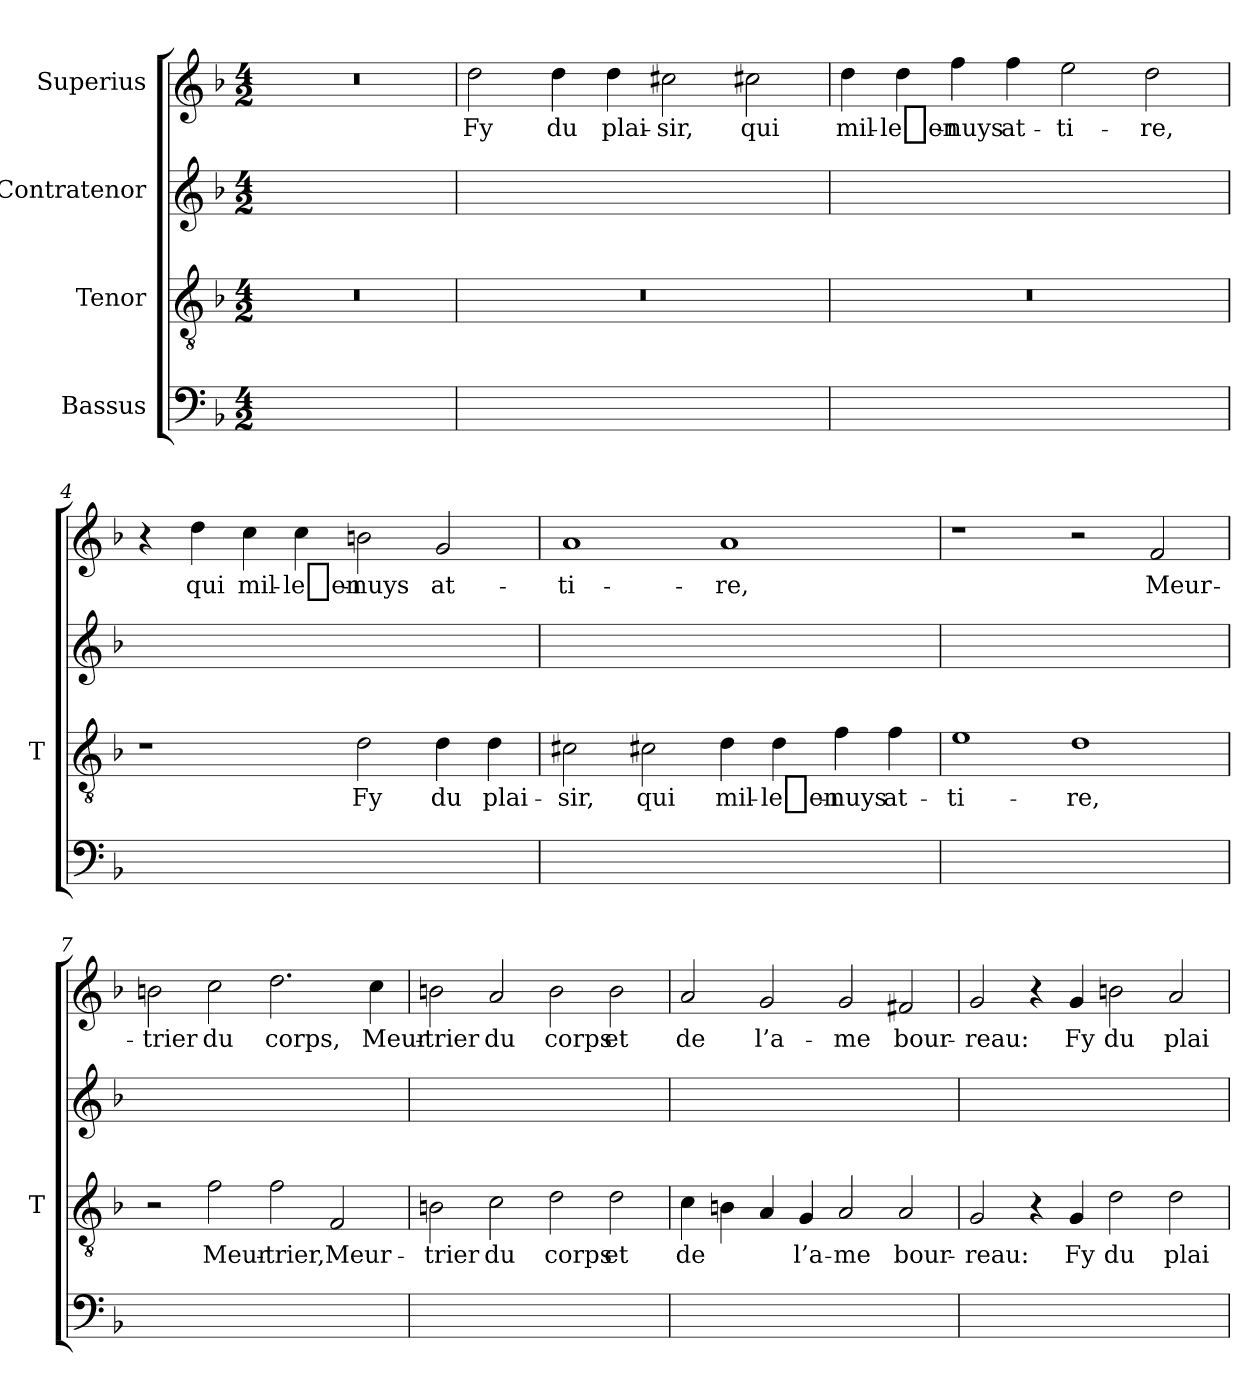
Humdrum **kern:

**kern	**kern	**text	**kern	**kern	**text
*part4	*part3	*part3	*part2	*part1	*part1
*staff4	*staff3	*staff3	*staff2	*staff1	*staff1
*I"Bassus	*I"Tenor	*	*I"Contratenor	*I"Superius	*
*	*I'T	*	*	*	*
*clefF4	*clefGv2	*	*clefG2	*clefG2	*
*k[b-]	*k[b-]	*	*k[b-]	*k[b-]	*
*M4/2	*M4/2	*	*M4/2	*M4/2	*
=1	=1	=1	=1	=1	=1
0ryy	0r	.	0ryy	0r	.
=2	=2	=2	=2	=2	=2
0ryy	0r	.	0ryy	2dd	-Fy
.	.	.	.	4dd	-du
.	.	.	.	4dd	plai-
.	.	.	.	2cc#X	-sir,
.	.	.	.	2cc#X	-qui
=3	=3	=3	=3	=3	=3
0ryy	0r	.	0ryy	4dd	mil-
.	.	.	.	4dd	le_en-
.	.	.	.	4ff	-nuys
.	.	.	.	4ff	at-
.	.	.	.	2ee	ti-
.	.	.	.	2dd	-re,
=4	=4	=4	=4	=4	=4
0ryy	1r	.	0ryy	4r	.
.	.	.	.	4dd	-qui
.	.	.	.	4cc	mil-
.	.	.	.	4cc	le_en-
.	2d	-Fy	.	2b	-nuys
.	4d	-du	.	2g	at-
.	4d	plai-	.	.	.
=5	=5	=5	=5	=5	=5
0ryy	2c#X	-sir,	0ryy	1a	ti-
.	2c#X	-qui	.	.	.
.	4d	mil-	.	1a	-re,
.	4d	le_en-	.	.	.
.	4f	-nuys	.	.	.
.	4f	at-	.	.	.
=6	=6	=6	=6	=6	=6
0ryy	1e	ti-	0ryy	1r	.
.	1d	-re,	.	2r	.
.	.	.	.	2f	Meur-
=7	=7	=7	=7	=7	=7
0ryy	2r	.	0ryy	2b	-trier
.	2f	Meur-	.	2cc	-du
.	2f	-trier,	.	2.dd	-corps,
.	2F	Meur-	.	.	.
.	.	.	.	4cc	Meur-
=8	=8	=8	=8	=8	=8
0ryy	2B	-trier	0ryy	2b	-trier
.	2c	-du	.	2a	-du
.	2d	-corps	.	2b	-corps
.	2d	-et	.	2b	-et
=9	=9	=9	=9	=9	=9
0ryy	4c	-de	0ryy	2a	-de
.	4B	.	.	.	.
.	4A	.	.	2g	l’a-
.	4G	l’a-	.	.	.
.	2A	-me	.	2g	-me
.	2A	bour-	.	2f#X	bour-
=10	=10	=10	=10	=10	=10
0ryy	2G	-reau:	0ryy	2g	-reau:
.	4r	.	.	4r	.
.	4G	-Fy	.	4g	-Fy
.	2d	-du	.	2b	-du
.	2d	plai-	.	2a	plai-
=	=	=	=	=	=
*-	*-	*-	*-	*-	*-
